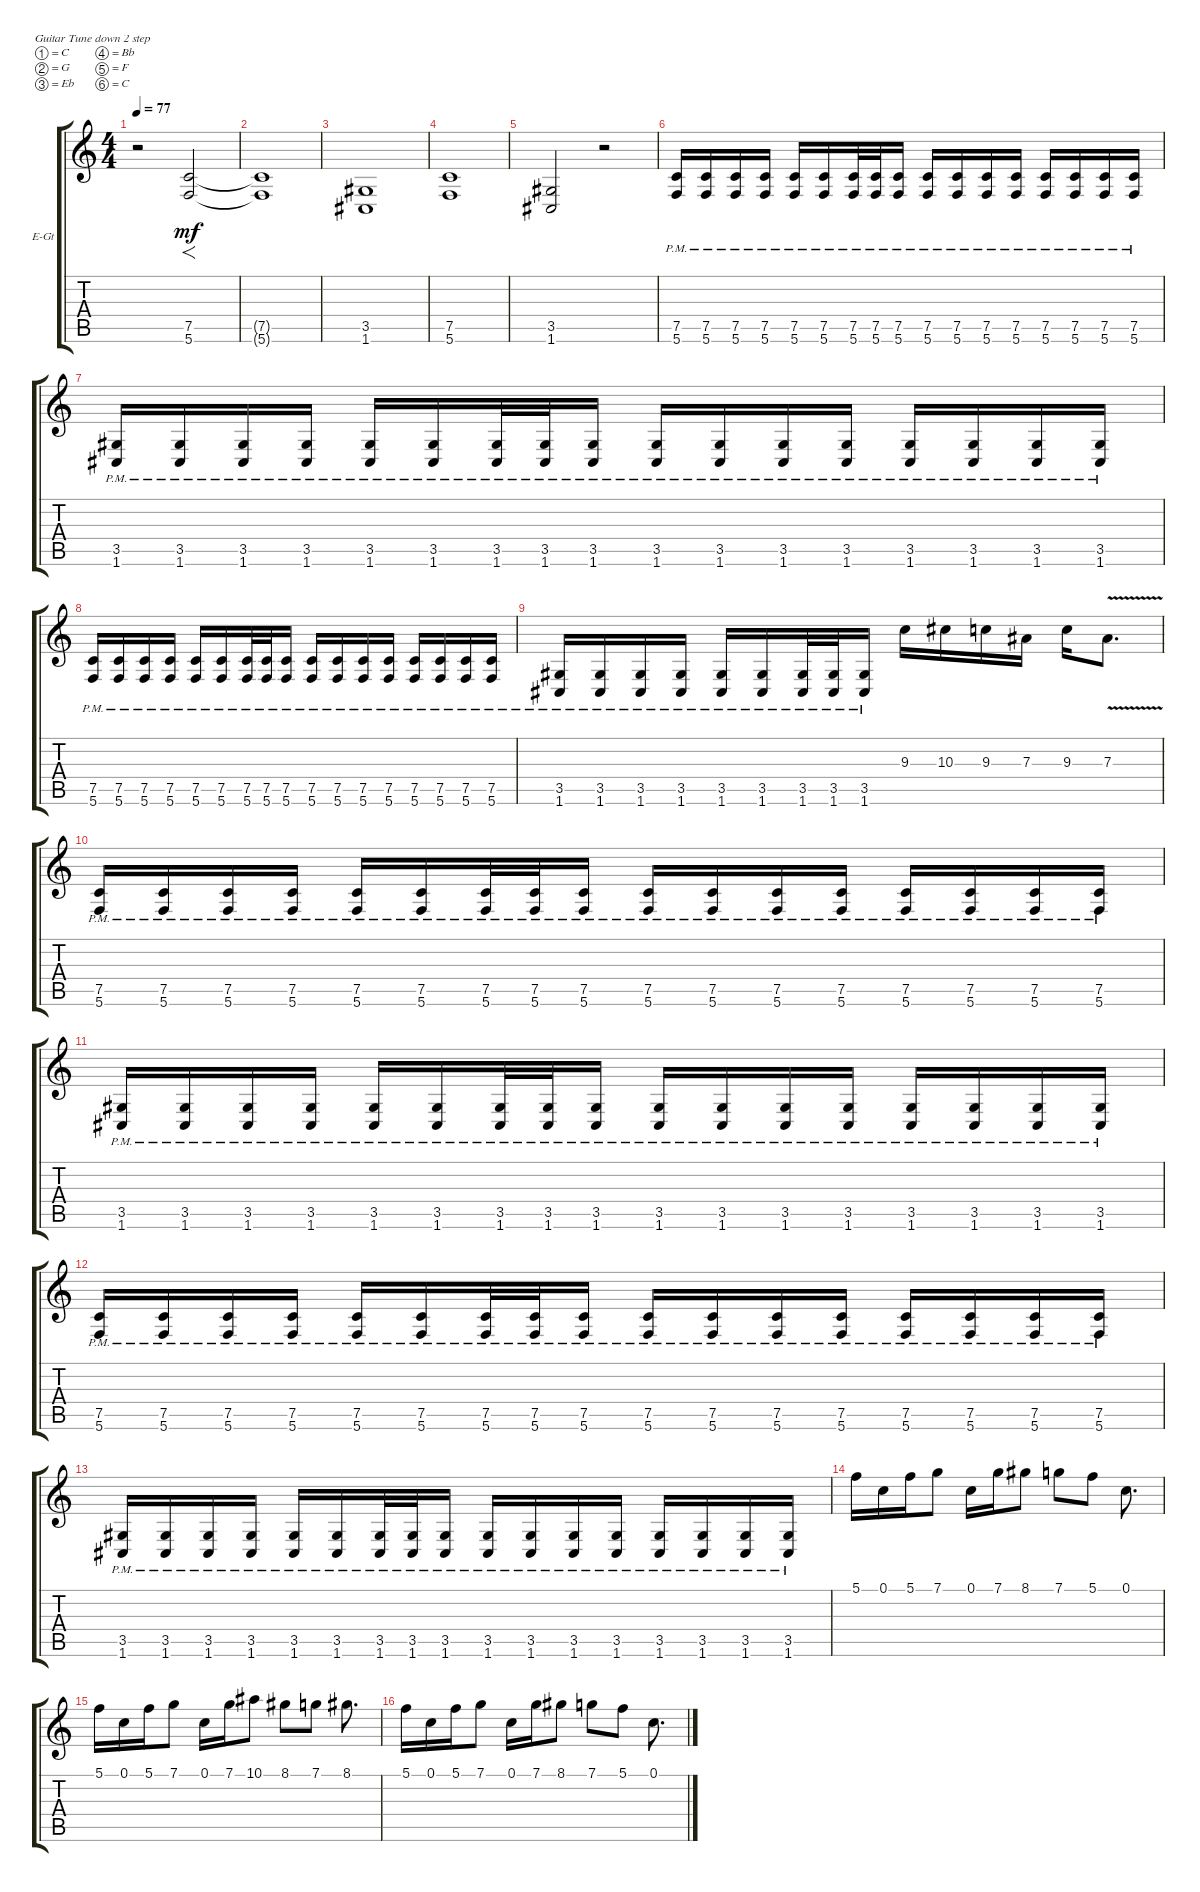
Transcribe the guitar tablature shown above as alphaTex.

\defaultSystemsLayout 4
\bracketExtendMode groupsimilarinstruments
\firstSystemTrackNameOrientation horizontal
\otherSystemsTrackNameOrientation horizontal
\track ("Electric Guitar" "E-Gt") {instrument distortionguitar}
\staff {score tabs}
\tuning (C4 G3 Eb3 Bb2 F2 C2)
\ts (4 4)
\tempo 77
\clef g2
\ks c
r.2{dy mf instrument distortionguitar} (5.6 7.5).2{f} |
(5.6{t} 7.5{t}).1 |
(1.6 3.5).1 |
(5.6 7.5).1 |
(1.6 3.5).2 r.2 |
(5.6{pm} 7.5{pm}).16 (7.5{pm} 5.6{pm}).16 (5.6{pm} 7.5{pm}).16 (5.6{pm} 7.5{pm}).16 (7.5{pm} 5.6{pm}).16 (7.5{pm} 5.6{pm}).16 (7.5{pm} 5.6{pm}).32 (7.5{pm} 5.6{pm}).32 (7.5{pm} 5.6{pm}).16 (5.6{pm} 7.5{pm}).16 (7.5{pm} 5.6{pm}).16 (5.6{pm} 7.5{pm}).16 (7.5{pm} 5.6{pm}).16 (5.6{pm} 7.5{pm}).16 (7.5{pm} 5.6{pm}).16 (5.6{pm} 7.5{pm}).16 (7.5{pm} 5.6{pm}).16 |
(1.6{pm} 3.5{pm}).16 (3.5{pm} 1.6{pm}).16 (1.6{pm} 3.5{pm}).16 (1.6{pm} 3.5{pm}).16 (3.5{pm} 1.6{pm}).16 (3.5{pm} 1.6{pm}).16 (3.5{pm} 1.6{pm}).32 (3.5{pm} 1.6{pm}).32 (3.5{pm} 1.6{pm}).16 (1.6{pm} 3.5{pm}).16 (3.5{pm} 1.6{pm}).16 (1.6{pm} 3.5{pm}).16 (3.5{pm} 1.6{pm}).16 (1.6{pm} 3.5{pm}).16 (3.5{pm} 1.6{pm}).16 (1.6{pm} 3.5{pm}).16 (3.5{pm} 1.6{pm}).16 |
(5.6{pm} 7.5{pm}).16 (7.5{pm} 5.6{pm}).16 (5.6{pm} 7.5{pm}).16 (5.6{pm} 7.5{pm}).16 (7.5{pm} 5.6{pm}).16 (7.5{pm} 5.6{pm}).16 (7.5{pm} 5.6{pm}).32 (7.5{pm} 5.6{pm}).32 (7.5{pm} 5.6{pm}).16 (5.6{pm} 7.5{pm}).16 (7.5{pm} 5.6{pm}).16 (5.6{pm} 7.5{pm}).16 (7.5{pm} 5.6{pm}).16 (5.6{pm} 7.5{pm}).16 (7.5{pm} 5.6{pm}).16 (5.6{pm} 7.5{pm}).16 (7.5{pm} 5.6{pm}).16 |
(1.6{pm} 3.5{pm}).16 (3.5{pm} 1.6{pm}).16 (1.6{pm} 3.5{pm}).16 (1.6{pm} 3.5{pm}).16 (3.5{pm} 1.6{pm}).16 (3.5{pm} 1.6{pm}).16 (3.5{pm} 1.6{pm}).32 (3.5{pm} 1.6{pm}).32 (3.5{pm} 1.6{pm}).16 9.3.16 10.3.16 9.3.16 7.3.16 9.3.16 7.3{v}.8{d} |
(5.6{pm} 7.5{pm}).16 (7.5{pm} 5.6{pm}).16 (5.6{pm} 7.5{pm}).16 (5.6{pm} 7.5{pm}).16 (7.5{pm} 5.6{pm}).16 (7.5{pm} 5.6{pm}).16 (7.5{pm} 5.6{pm}).32 (7.5{pm} 5.6{pm}).32 (7.5{pm} 5.6{pm}).16 (5.6{pm} 7.5{pm}).16 (7.5{pm} 5.6{pm}).16 (5.6{pm} 7.5{pm}).16 (7.5{pm} 5.6{pm}).16 (5.6{pm} 7.5{pm}).16 (7.5{pm} 5.6{pm}).16 (5.6{pm} 7.5{pm}).16 (7.5{pm} 5.6{pm}).16 |
(1.6{pm} 3.5{pm}).16 (3.5{pm} 1.6{pm}).16 (1.6{pm} 3.5{pm}).16 (1.6{pm} 3.5{pm}).16 (3.5{pm} 1.6{pm}).16 (3.5{pm} 1.6{pm}).16 (3.5{pm} 1.6{pm}).32 (3.5{pm} 1.6{pm}).32 (3.5{pm} 1.6{pm}).16 (1.6{pm} 3.5{pm}).16 (3.5{pm} 1.6{pm}).16 (1.6{pm} 3.5{pm}).16 (3.5{pm} 1.6{pm}).16 (1.6{pm} 3.5{pm}).16 (3.5{pm} 1.6{pm}).16 (1.6{pm} 3.5{pm}).16 (3.5{pm} 1.6{pm}).16 |
(5.6{pm} 7.5{pm}).16 (7.5{pm} 5.6{pm}).16 (5.6{pm} 7.5{pm}).16 (5.6{pm} 7.5{pm}).16 (7.5{pm} 5.6{pm}).16 (7.5{pm} 5.6{pm}).16 (7.5{pm} 5.6{pm}).32 (7.5{pm} 5.6{pm}).32 (7.5{pm} 5.6{pm}).16 (5.6{pm} 7.5{pm}).16 (7.5{pm} 5.6{pm}).16 (5.6{pm} 7.5{pm}).16 (7.5{pm} 5.6{pm}).16 (5.6{pm} 7.5{pm}).16 (7.5{pm} 5.6{pm}).16 (5.6{pm} 7.5{pm}).16 (7.5{pm} 5.6{pm}).16 |
(1.6{pm} 3.5{pm}).16 (3.5{pm} 1.6{pm}).16 (1.6{pm} 3.5{pm}).16 (1.6{pm} 3.5{pm}).16 (3.5{pm} 1.6{pm}).16 (3.5{pm} 1.6{pm}).16 (3.5{pm} 1.6{pm}).32 (3.5{pm} 1.6{pm}).32 (3.5{pm} 1.6{pm}).16 (1.6{pm} 3.5{pm}).16 (3.5{pm} 1.6{pm}).16 (1.6{pm} 3.5{pm}).16 (3.5{pm} 1.6{pm}).16 (1.6{pm} 3.5{pm}).16 (3.5{pm} 1.6{pm}).16 (1.6{pm} 3.5{pm}).16 (3.5{pm} 1.6{pm}).16 |
5.1.16 0.1.16 5.1.16 7.1.8 0.1.16 7.1.16 8.1.8 7.1.8 5.1.8 0.1.8{d} |
5.1.16 0.1.16 5.1.16 7.1.8 0.1.16 7.1.16 10.1.8 8.1.8 7.1.8 8.1.8{d} |
5.1.16 0.1.16 5.1.16 7.1.8 0.1.16 7.1.16 8.1.8 7.1.8 5.1.8 0.1.8{d}
